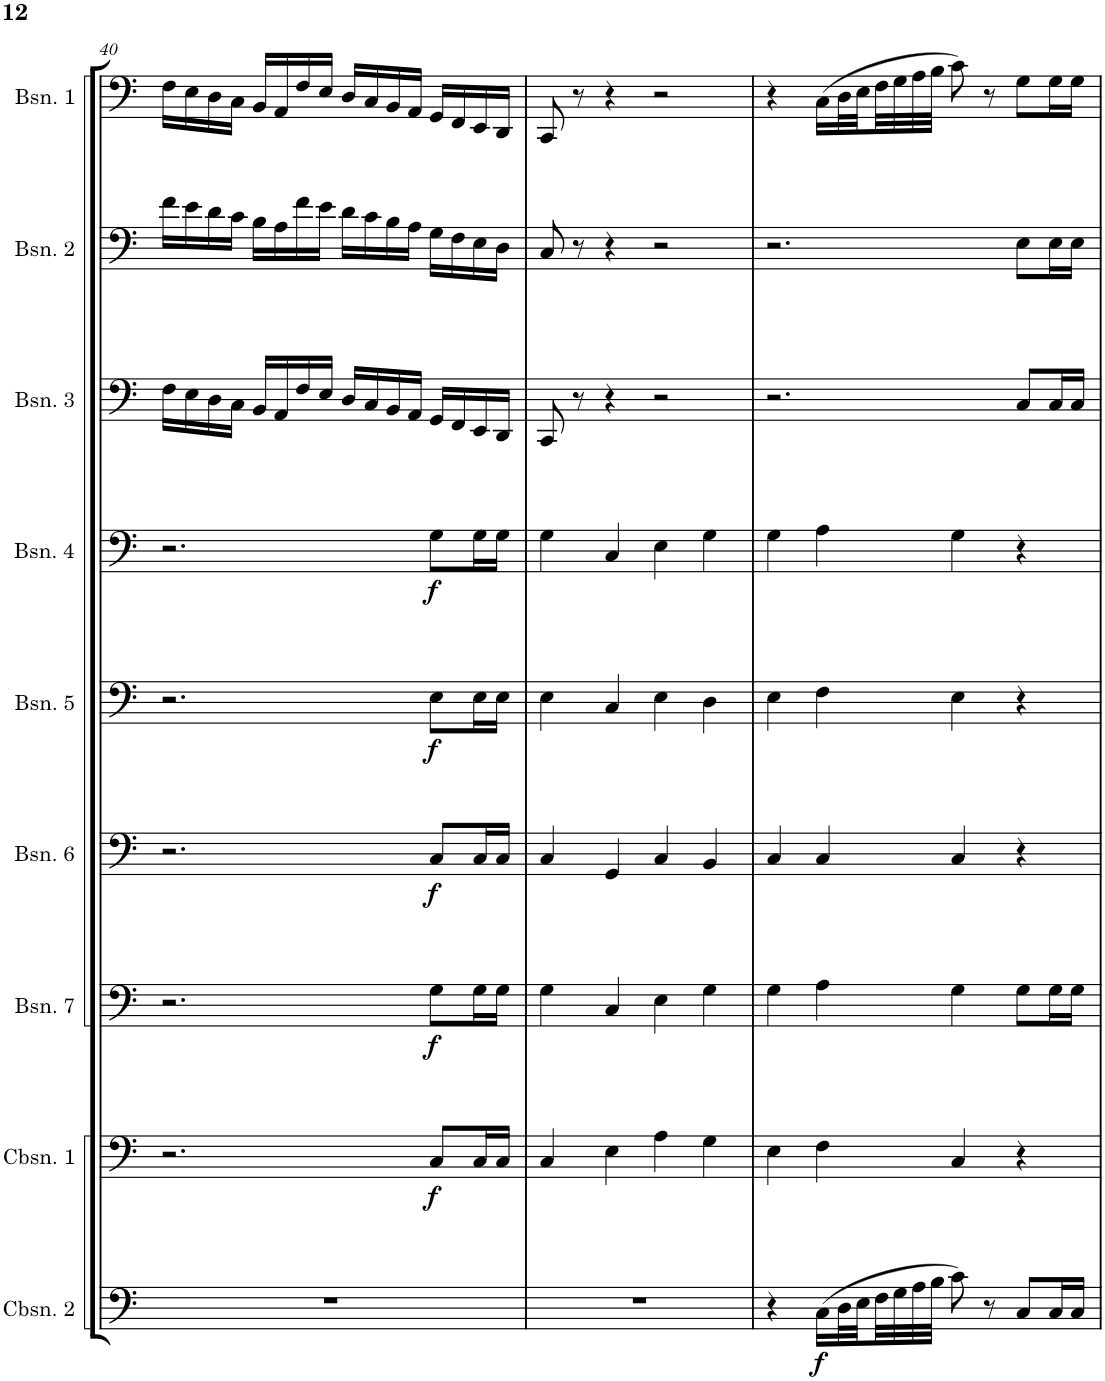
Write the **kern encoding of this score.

**kern	**dynam	**kern	**dynam	**kern	**dynam	**kern	**dynam	**kern	**dynam	**kern	**dynam	**kern	**kern	**kern
*part9	*part9	*part8	*part8	*part7	*part7	*part6	*part6	*part5	*part5	*part4	*part4	*part3	*part2	*part1
*staff9	*staff9	*staff8	*staff8	*staff7	*staff7	*staff6	*staff6	*staff5	*staff5	*staff4	*staff4	*staff3	*staff2	*staff1
*I"Contrabassoon 2	*	*I"Contrabassoon 1	*	*I"Bassoon 7	*	*I"Bassoon 6	*	*I"Bassoon 5	*	*I"Bassoon 4	*	*I"Bassoon 3	*I"Bassoon 2	*I"Bassoon 1
*I'Cbsn. 2	*	*I'Cbsn. 1	*	*I'Bsn. 7	*	*I'Bsn. 6	*	*I'Bsn. 5	*	*I'Bsn. 4	*	*I'Bsn. 3	*I'Bsn. 2	*I'Bsn. 1
!!LO:PB:g=z
*clefF4	*	*clefF4	*	*clefF4	*	*clefF4	*	*clefF4	*	*clefF4	*	*clefF4	*clefF4	*clefF4
*Trd7c12	*	*Trd7c12	*	*	*	*	*	*	*	*	*	*	*	*
*k[]	*	*k[]	*	*k[]	*	*k[]	*	*k[]	*	*k[]	*	*k[]	*k[]	*k[]
*M4/4	*	*M4/4	*	*M4/4	*	*M4/4	*	*M4/4	*	*M4/4	*	*M4/4	*M4/4	*M4/4
=40	=40	=40	=40	=40	=40	=40	=40	=40	=40	=40	=40	=40	=40	=40
1r	.	2.r	.	2.r	.	2.r	.	2.r	.	2.r	.	16F\LL	16f\LL	16F\LL
.	.	.	.	.	.	.	.	.	.	.	.	16E\	16e\	16E\
.	.	.	.	.	.	.	.	.	.	.	.	16D\	16d\	16D\
.	.	.	.	.	.	.	.	.	.	.	.	16C\JJ	16c\JJ	16C\JJ
.	.	.	.	.	.	.	.	.	.	.	.	16BB/LL	16B\LL	16BB/LL
.	.	.	.	.	.	.	.	.	.	.	.	16AA/	16A\	16AA/
.	.	.	.	.	.	.	.	.	.	.	.	16F/	16f\	16F/
.	.	.	.	.	.	.	.	.	.	.	.	16E/JJ	16e\JJ	16E/JJ
.	.	.	.	.	.	.	.	.	.	.	.	16D/LL	16d\LL	16D/LL
.	.	.	.	.	.	.	.	.	.	.	.	16C/	16c\	16C/
.	.	.	.	.	.	.	.	.	.	.	.	16BB/	16B\	16BB/
.	.	.	.	.	.	.	.	.	.	.	.	16AA/JJ	16A\JJ	16AA/JJ
!	!	!	!LO:DY:b	!	!LO:DY:b	!	!LO:DY:b	!	!LO:DY:b	!	!LO:DY:b	!	!	!
.	.	8C/L	f	8G\L	f	8C/L	f	8E\L	f	8G\L	f	16GG/LL	16G\LL	16GG/LL
.	.	.	.	.	.	.	.	.	.	.	.	16FF/	16F\	16FF/
.	.	16C/L	.	16G\L	.	16C/L	.	16E\L	.	16G\L	.	16EE/	16E\	16EE/
.	.	16C/JJ	.	16G\JJ	.	16C/JJ	.	16E\JJ	.	16G\JJ	.	16DD/JJ	16D\JJ	16DD/JJ
=41	=41	=41	=41	=41	=41	=41	=41	=41	=41	=41	=41	=41	=41	=41
1r	.	4C/	.	4G\	.	4C/	.	4E\	.	4G\	.	8CC/	8C/	8CC/
.	.	.	.	.	.	.	.	.	.	.	.	8r	8r	8r
.	.	4E\	.	4C/	.	4GG/	.	4C/	.	4C/	.	4r	4r	4r
.	.	4A\	.	4E\	.	4C/	.	4E\	.	4E\	.	2r	2r	2r
.	.	4G\	.	4G\	.	4BB/	.	4D\	.	4G\	.	.	.	.
=42	=42	=42	=42	=42	=42	=42	=42	=42	=42	=42	=42	=42	=42	=42
4r	.	4E\	.	4G\	.	4C/	.	4E\	.	4G\	.	2.r	2.r	4r
!	!LO:DY:b	!	!	!	!	!	!	!	!	!	!	!	!	!
(16C\LL	f	4F\	.	4A\	.	4C/	.	4F\	.	4A\	.	.	.	(16C\LL
32D\L	.	.	.	.	.	.	.	.	.	.	.	.	.	32D\L
32E\	.	.	.	.	.	.	.	.	.	.	.	.	.	32E\
32F\	.	.	.	.	.	.	.	.	.	.	.	.	.	32F\
32G\	.	.	.	.	.	.	.	.	.	.	.	.	.	32G\
32A\	.	.	.	.	.	.	.	.	.	.	.	.	.	32A\
32B\JJJ	.	.	.	.	.	.	.	.	.	.	.	.	.	32B\JJJ
8c\)	.	4C/	.	4G\	.	4C/	.	4E\	.	4G\	.	.	.	8c\)
8r	.	.	.	.	.	.	.	.	.	.	.	.	.	8r
8C/L	.	4r	.	8G\L	.	4r	.	4r	.	4r	.	8C/L	8E\L	8G\L
16C/L	.	.	.	16G\L	.	.	.	.	.	.	.	16C/L	16E\L	16G\L
16C/JJ	.	.	.	16G\JJ	.	.	.	.	.	.	.	16C/JJ	16E\JJ	16G\JJ
=	=	=	=	=	=	=	=	=	=	=	=	=	=	=
*-	*-	*-	*-	*-	*-	*-	*-	*-	*-	*-	*-	*-	*-	*-
